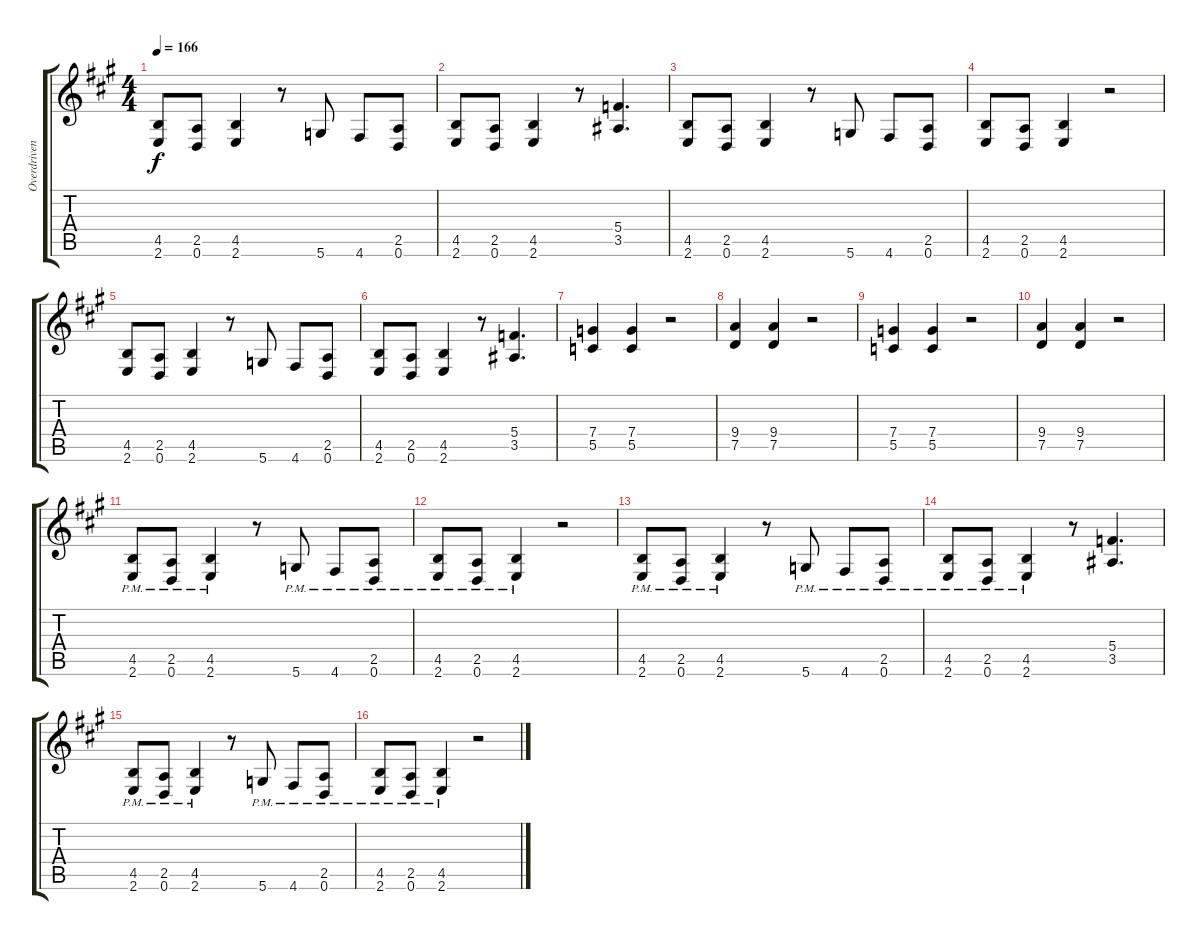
\track ("Overdriven" "Overdriven") {instrument overdrivenguitar}
\staff {score tabs}
\tuning (D4 A3 F3 C3 G2 D2) {hide}
\ts (4 4)
\tempo 166
\clef g2
\ks a
(4.5 2.6).8{dy f} (2.5 0.6).8 (4.5 2.6).4 r.8 5.6.8 4.6.8 (2.5 0.6).8 |
(4.5 2.6).8 (2.5 0.6).8 (4.5 2.6).4 r.8 (5.4 3.5).4{d} |
(4.5 2.6).8 (2.5 0.6).8 (4.5 2.6).4 r.8 5.6.8 4.6.8 (2.5 0.6).8 |
(4.5 2.6).8 (2.5 0.6).8 (4.5 2.6).4 r.2 |
(4.5 2.6).8 (2.5 0.6).8 (4.5 2.6).4 r.8 5.6.8 4.6.8 (2.5 0.6).8 |
(4.5 2.6).8 (2.5 0.6).8 (4.5 2.6).4 r.8 (5.4 3.5).4{d} |
(7.4 5.5).4 (7.4 5.5).4 r.2 |
(9.4 7.5).4 (9.4 7.5).4 r.2 |
(7.4 5.5).4 (7.4 5.5).4 r.2 |
(9.4 7.5).4 (9.4 7.5).4 r.2 |
(4.5{pm} 2.6{pm}).8 (2.5{pm} 0.6{pm}).8 (4.5{pm} 2.6{pm}).4 r.8 5.6{pm}.8 4.6{pm}.8 (2.5{pm} 0.6{pm}).8 |
(4.5{pm} 2.6{pm}).8 (2.5{pm} 0.6{pm}).8 (4.5{pm} 2.6{pm}).4 r.2 |
(4.5{pm} 2.6{pm}).8 (2.5{pm} 0.6{pm}).8 (4.5{pm} 2.6{pm}).4 r.8 5.6{pm}.8 4.6{pm}.8 (2.5{pm} 0.6{pm}).8 |
(4.5{pm} 2.6{pm}).8 (2.5{pm} 0.6{pm}).8 (4.5{pm} 2.6{pm}).4 r.8 (5.4 3.5).4{d} |
(4.5{pm} 2.6{pm}).8 (2.5{pm} 0.6{pm}).8 (4.5{pm} 2.6{pm}).4 r.8 5.6{pm}.8 4.6{pm}.8 (2.5{pm} 0.6{pm}).8 |
(4.5{pm} 2.6{pm}).8 (2.5{pm} 0.6{pm}).8 (4.5{pm} 2.6{pm}).4 r.2
